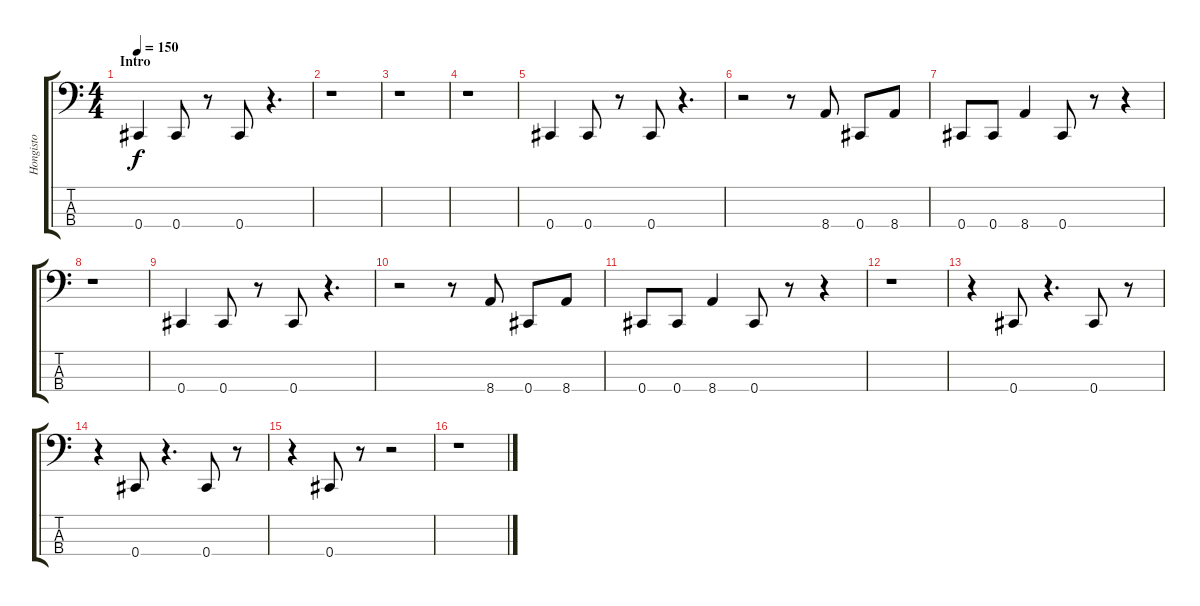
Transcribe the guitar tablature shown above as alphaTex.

\track ("Hongisto" "Hongisto") {instrument electricbassfinger}
\staff {score tabs}
\tuning (Gb2 Db2 Ab1 Db1) {hide}
\ts (4 4)
\section ("" "Intro")
\tempo 150
\clef f4
\ks c
0.4.4{dy f instrument electricbassfinger} 0.4.8 r.8 0.4.8 r.4{d} |
r.1 |
r.1 |
r.1 |
0.4.4 0.4.8 r.8 0.4.8 r.4{d} |
r.2 r.8 8.4.8 0.4.8 8.4.8 |
0.4.8 0.4.8 8.4.4 0.4.8 r.8 r.4 |
r.1 |
0.4.4 0.4.8 r.8 0.4.8 r.4{d} |
r.2 r.8 8.4.8 0.4.8 8.4.8 |
0.4.8 0.4.8 8.4.4 0.4.8 r.8 r.4 |
r.1 |
r.4 0.4.8 r.4{d} 0.4.8 r.8 |
r.4 0.4.8 r.4{d} 0.4.8 r.8 |
r.4 0.4.8 r.8 r.2 |
r.1
